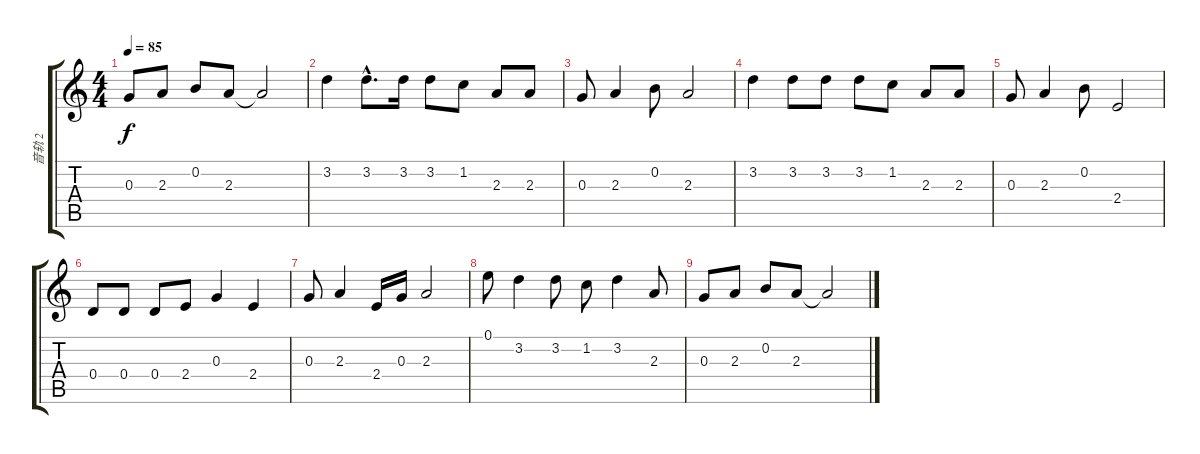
\track ("音轨 2" "音轨 2") {instrument acousticguitarsteel}
\staff {score tabs}
\tuning (E4 B3 G3 D3 A2 E2) {hide}
\ts (4 4)
\tempo 85
\clef g2
\ks c
0.3.8{dy f} 2.3.8 0.2.8 2.3.8 2.3{t}.2 |
3.2.4 3.2{hac}.8{d} 3.2.16 3.2.8 1.2.8 2.3.8 2.3.8 |
0.3.8 2.3.4 0.2.8 2.3.2 |
3.2.4 3.2.8 3.2.8 3.2.8 1.2.8 2.3.8 2.3.8 |
0.3.8 2.3.4 0.2.8 2.4.2 |
0.4.8 0.4.8 0.4.8 2.4.8 0.3.4 2.4.4 |
0.3.8 2.3.4 2.4.16 0.3.16 2.3.2 |
0.1.8 3.2.4 3.2.8 1.2.8 3.2.4 2.3.8 |
0.3.8 2.3.8 0.2.8 2.3.8 2.3{t}.2
